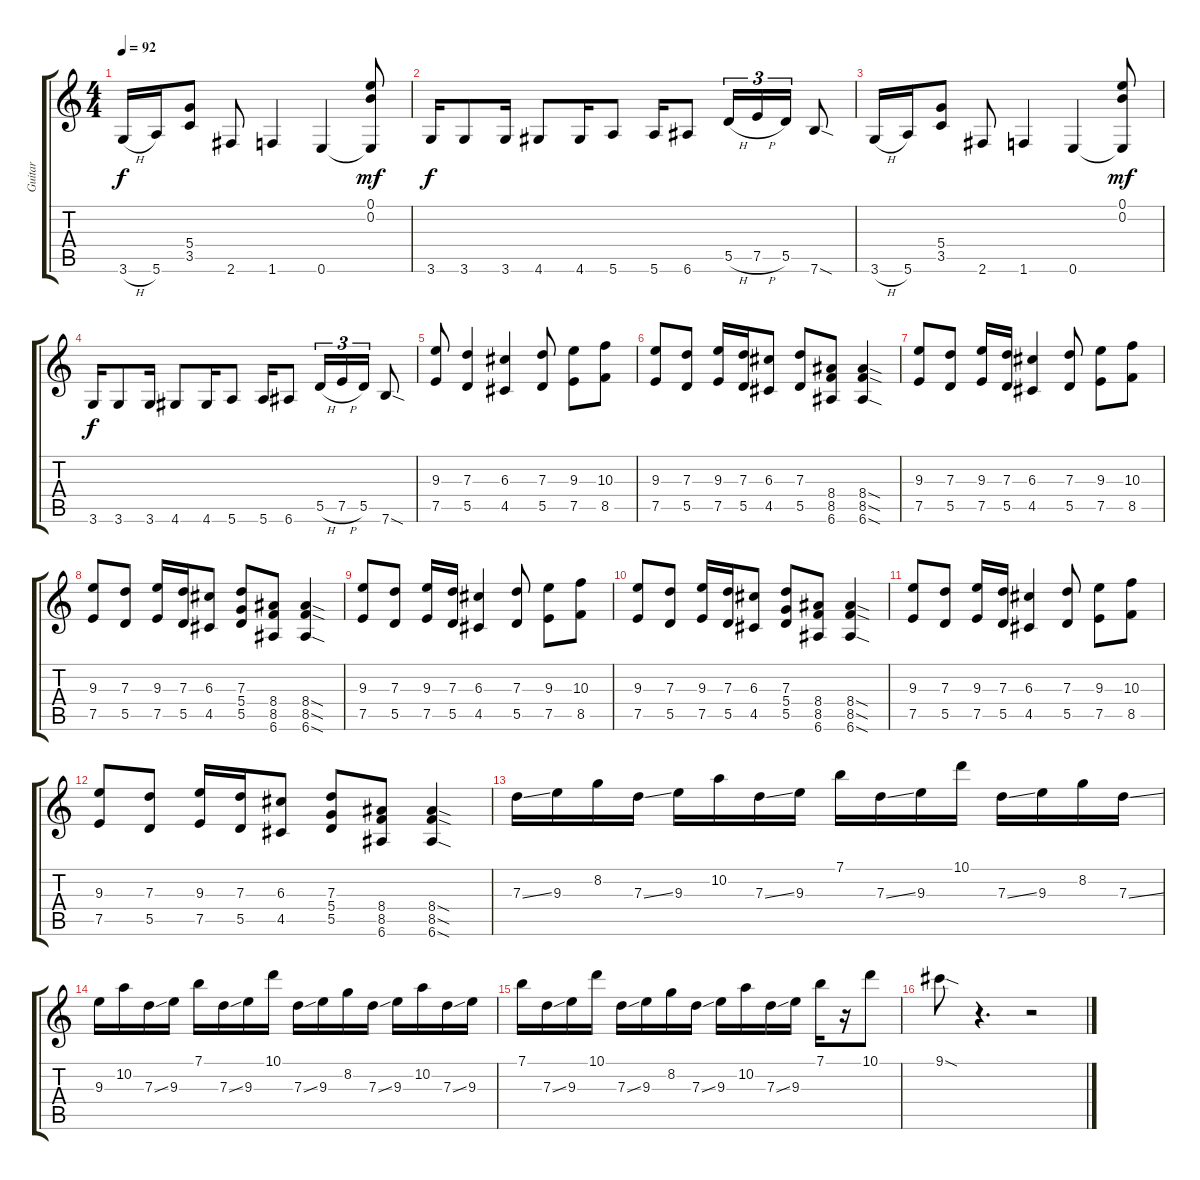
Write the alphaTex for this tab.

\track ("Guitar" "Guitar") {instrument overdrivenguitar}
\staff {score tabs}
\tuning (E4 B3 G3 D3 A2 E2) {hide}
\ts (4 4)
\tempo 92
\clef g2
\ks c
3.6{h}.16{dy f} 5.6.16 (5.4 3.5).8 2.6.8 1.6.4 0.6.4 (0.1 0.2 0.6{t}).8{dy mf} |
3.6.16{dy f} 3.6.8 3.6.16 4.6.8 4.6.16 5.6.8 5.6.16 6.6.8 5.5{h}.16{tu (3 2)} 7.5{h}.16{tu (3 2)} 5.5.16{tu (3 2)} 7.6{sod}.8 |
3.6{h}.16 5.6.16 (5.4 3.5).8 2.6.8 1.6.4 0.6.4 (0.1 0.2 0.6{t}).8{dy mf} |
3.6.16{dy f} 3.6.8 3.6.16 4.6.8 4.6.16 5.6.8 5.6.16 6.6.8 5.5{h}.16{tu (3 2)} 7.5{h}.16{tu (3 2)} 5.5.16{tu (3 2)} 7.6{sod}.8 |
(9.3 7.5).8 (7.3 5.5).4 (6.3 4.5).4 (7.3 5.5).8 (9.3 7.5).8 (10.3 8.5).8 |
(9.3 7.5).8 (7.3 5.5).8 (9.3 7.5).16 (7.3 5.5).16 (6.3 4.5).8 (7.3 5.5).8 (8.4 8.5 6.6).8 (8.4{sod} 8.5{sod} 6.6{sod}).4 |
(9.3 7.5).8 (7.3 5.5).8 (9.3 7.5).16 (7.3 5.5).16 (6.3 4.5).4 (7.3 5.5).8 (9.3 7.5).8 (10.3 8.5).8 |
(9.3 7.5).8 (7.3 5.5).8 (9.3 7.5).16 (7.3 5.5).16 (6.3 4.5).8 (7.3 5.4 5.5).8 (8.4 8.5 6.6).8 (8.4{sod} 8.5{sod} 6.6{sod}).4 |
(9.3 7.5).8 (7.3 5.5).8 (9.3 7.5).16 (7.3 5.5).16 (6.3 4.5).4 (7.3 5.5).8 (9.3 7.5).8 (10.3 8.5).8 |
(9.3 7.5).8 (7.3 5.5).8 (9.3 7.5).16 (7.3 5.5).16 (6.3 4.5).8 (7.3 5.4 5.5).8 (8.4 8.5 6.6).8 (8.4{sod} 8.5{sod} 6.6{sod}).4 |
(9.3 7.5).8 (7.3 5.5).8 (9.3 7.5).16 (7.3 5.5).16 (6.3 4.5).4 (7.3 5.5).8 (9.3 7.5).8 (10.3 8.5).8 |
(9.3 7.5).8 (7.3 5.5).8 (9.3 7.5).16 (7.3 5.5).16 (6.3 4.5).8 (7.3 5.4 5.5).8 (8.4 8.5 6.6).8 (8.4{sod} 8.5{sod} 6.6{sod}).4 |
7.3{ss}.16 9.3.16 8.2.16 7.3{ss}.16 9.3.16 10.2.16 7.3{ss}.16 9.3.16 7.1.16 7.3{ss}.16 9.3.16 10.1.16 7.3{ss}.16 9.3.16 8.2.16 7.3{ss}.16 |
9.3.16 10.2.16 7.3{ss}.16 9.3.16 7.1.16 7.3{ss}.16 9.3.16 10.1.16 7.3{ss}.16 9.3.16 8.2.16 7.3{ss}.16 9.3.16 10.2.16 7.3{ss}.16 9.3.16 |
7.1.16 7.3{ss}.16 9.3.16 10.1.16 7.3{ss}.16 9.3.16 8.2.16 7.3{ss}.16 9.3.16 10.2.16 7.3{ss}.16 9.3.16 7.1.16 r.16 10.1.8 |
9.1{sod}.8 r.4{d} r.2
